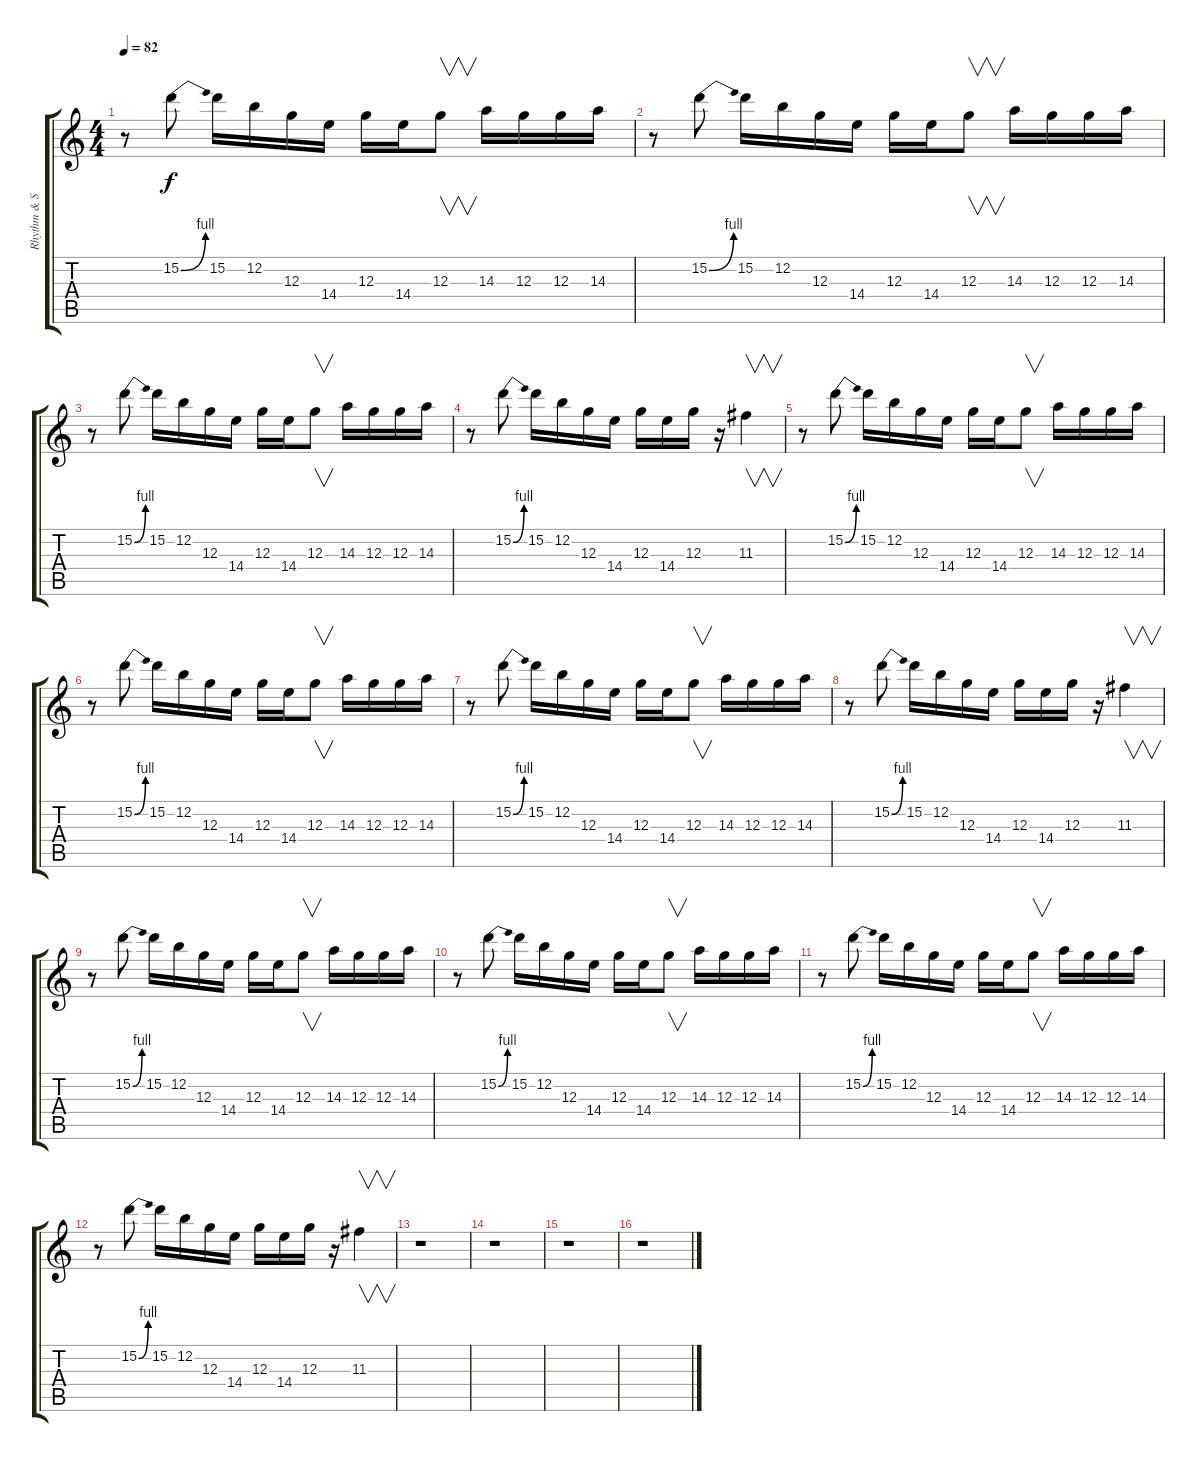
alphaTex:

\track ("Rhythm & Solo (dist.)" "Rhythm & S") {instrument distortionguitar}
\staff {score tabs}
\tuning (E4 B3 G3 D3 A2 E2) {hide}
\ts (4 4)
\tempo 82
\clef g2
\ks c
r.8{dy f} 15.2{be (bend 0 0 60 4)}.8 15.2.16 12.2.16 12.3.16 14.4.16 12.3.16 14.4.16 12.3.8{v} 14.3.16 12.3.16 12.3.16 14.3.16 |
r.8 15.2{be (bend 0 0 60 4)}.8 15.2.16 12.2.16 12.3.16 14.4.16 12.3.16 14.4.16 12.3.8{v} 14.3.16 12.3.16 12.3.16 14.3.16 |
r.8 15.2{be (bend 0 0 60 4)}.8 15.2.16 12.2.16 12.3.16 14.4.16 12.3.16 14.4.16 12.3.8{v} 14.3.16 12.3.16 12.3.16 14.3.16 |
r.8 15.2{be (bend 0 0 60 4)}.8 15.2.16 12.2.16 12.3.16 14.4.16 12.3.16 14.4.16 12.3.16 r.16 11.3.4{v} |
r.8 15.2{be (bend 0 0 60 4)}.8 15.2.16 12.2.16 12.3.16 14.4.16 12.3.16 14.4.16 12.3.8{v} 14.3.16 12.3.16 12.3.16 14.3.16 |
r.8 15.2{be (bend 0 0 60 4)}.8 15.2.16 12.2.16 12.3.16 14.4.16 12.3.16 14.4.16 12.3.8{v} 14.3.16 12.3.16 12.3.16 14.3.16 |
r.8 15.2{be (bend 0 0 60 4)}.8 15.2.16 12.2.16 12.3.16 14.4.16 12.3.16 14.4.16 12.3.8{v} 14.3.16 12.3.16 12.3.16 14.3.16 |
r.8 15.2{be (bend 0 0 60 4)}.8 15.2.16 12.2.16 12.3.16 14.4.16 12.3.16 14.4.16 12.3.16 r.16 11.3.4{v} |
r.8 15.2{be (bend 0 0 60 4)}.8 15.2.16 12.2.16 12.3.16 14.4.16 12.3.16 14.4.16 12.3.8{v} 14.3.16 12.3.16 12.3.16 14.3.16 |
r.8 15.2{be (bend 0 0 60 4)}.8 15.2.16 12.2.16 12.3.16 14.4.16 12.3.16 14.4.16 12.3.8{v} 14.3.16 12.3.16 12.3.16 14.3.16 |
r.8 15.2{be (bend 0 0 60 4)}.8 15.2.16 12.2.16 12.3.16 14.4.16 12.3.16 14.4.16 12.3.8{v} 14.3.16 12.3.16 12.3.16 14.3.16 |
r.8 15.2{be (bend 0 0 60 4)}.8 15.2.16 12.2.16 12.3.16 14.4.16 12.3.16 14.4.16 12.3.16 r.16 11.3.4{v} |
r.1 |
r.1 |
r.1 |
r.1
